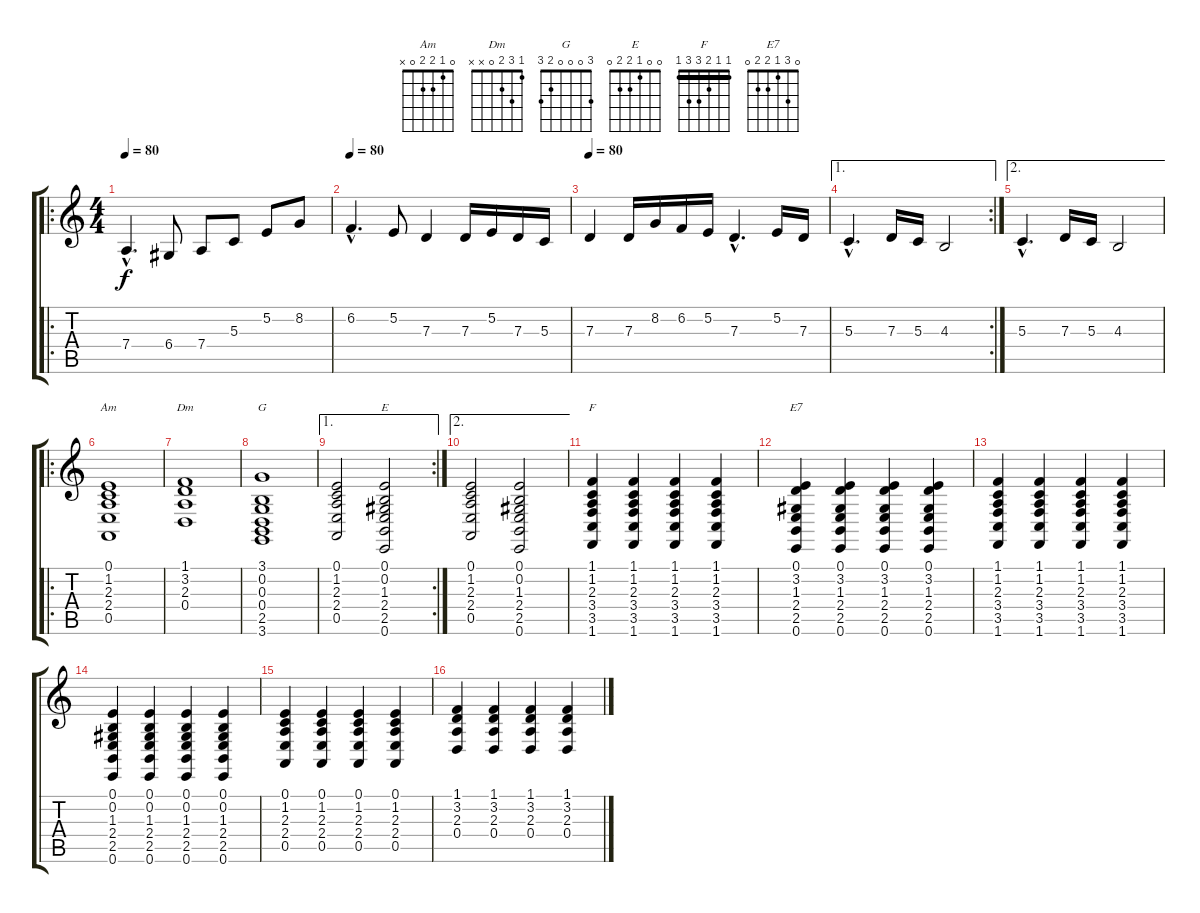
\track "" {instrument stringensemble1}
\staff {score tabs}
\tuning (E4 B3 G3 D3 A2 E2) {hide}
\chord ("Am" 0 1 2 2 0 x)
\chord ("Dm" 1 3 2 0 x x)
\chord ("G" 3 0 0 0 2 3)
\chord ("E" 0 0 1 2 2 0)
\chord ("F" 1 1 2 3 3 1) {barre 1}
\chord ("E7" 0 3 1 2 2 0)
\ro
\ts (4 4)
\tempo 80
\clef g2
\ks c
7.4{hac}.4{d dy f volume 16 instrument violin} 6.4.8 7.4.8 5.3.8 5.2.8 8.2.8 |
\tempo 80
6.2{hac}.4{d} 5.2.8 7.3.4 7.3.16 5.2.16 7.3.16 5.3.16 |
\tempo 80
7.3.4 7.3.16 8.2.16 6.2.16 5.2.16 7.3{hac}.4{d} 5.2.16 7.3.16 |
\ae 1
\rc 2
5.3{hac}.4{d} 7.3.16 5.3.16 4.3.2 |
\ae 2
5.3{hac}.4{d} 7.3.16 5.3.16 4.3.2{volume 16 instrument violin} |
\ro
(0.1 1.2 2.3 2.4 0.5).1{ch "Am" volume 11 instrument stringensemble1} |
(1.1 3.2 2.3 0.4).1{ch "Dm"} |
(3.1 0.2 0.3 0.4 2.5 3.6).1{ch "G"} |
\ae 1
\rc 2
(0.1 1.2 2.3 2.4 0.5).2 (0.1 0.2 1.3 2.4 2.5 0.6).2{ch "E"} |
\ae 2
(0.1 1.2 2.3 2.4 0.5).2 (0.1 0.2 1.3 2.4 2.5 0.6).2{volume 13 instrument stringensemble1} |
(1.1 1.2 2.3 3.4 3.5 1.6).4{ch "F" volume 13 instrument stringensemble1} (1.1 1.2 2.3 3.4 3.5 1.6).4 (1.1 1.2 2.3 3.4 3.5 1.6).4 (1.1 1.2 2.3 3.4 3.5 1.6).4 |
(0.1 3.2 1.3 2.4 2.5 0.6).4{ch "E7"} (0.1 3.2 1.3 2.4 2.5 0.6).4 (0.1 3.2 1.3 2.4 2.5 0.6).4 (0.1 3.2 1.3 2.4 2.5 0.6).4 |
(1.1 1.2 2.3 3.4 3.5 1.6).4 (1.1 1.2 2.3 3.4 3.5 1.6).4 (1.1 1.2 2.3 3.4 3.5 1.6).4 (1.1 1.2 2.3 3.4 3.5 1.6).4 |
(0.1 0.2 1.3 2.4 2.5 0.6).4 (0.1 0.2 1.3 2.4 2.5 0.6).4 (0.1 0.2 1.3 2.4 2.5 0.6).4 (0.1 0.2 1.3 2.4 2.5 0.6).4 |
(0.1 1.2 2.3 2.4 0.5).4 (0.1 1.2 2.3 2.4 0.5).4 (0.1 1.2 2.3 2.4 0.5).4 (0.1 1.2 2.3 2.4 0.5).4 |
(1.1 3.2 2.3 0.4).4 (1.1 3.2 2.3 0.4).4 (1.1 3.2 2.3 0.4).4 (1.1 3.2 2.3 0.4).4
